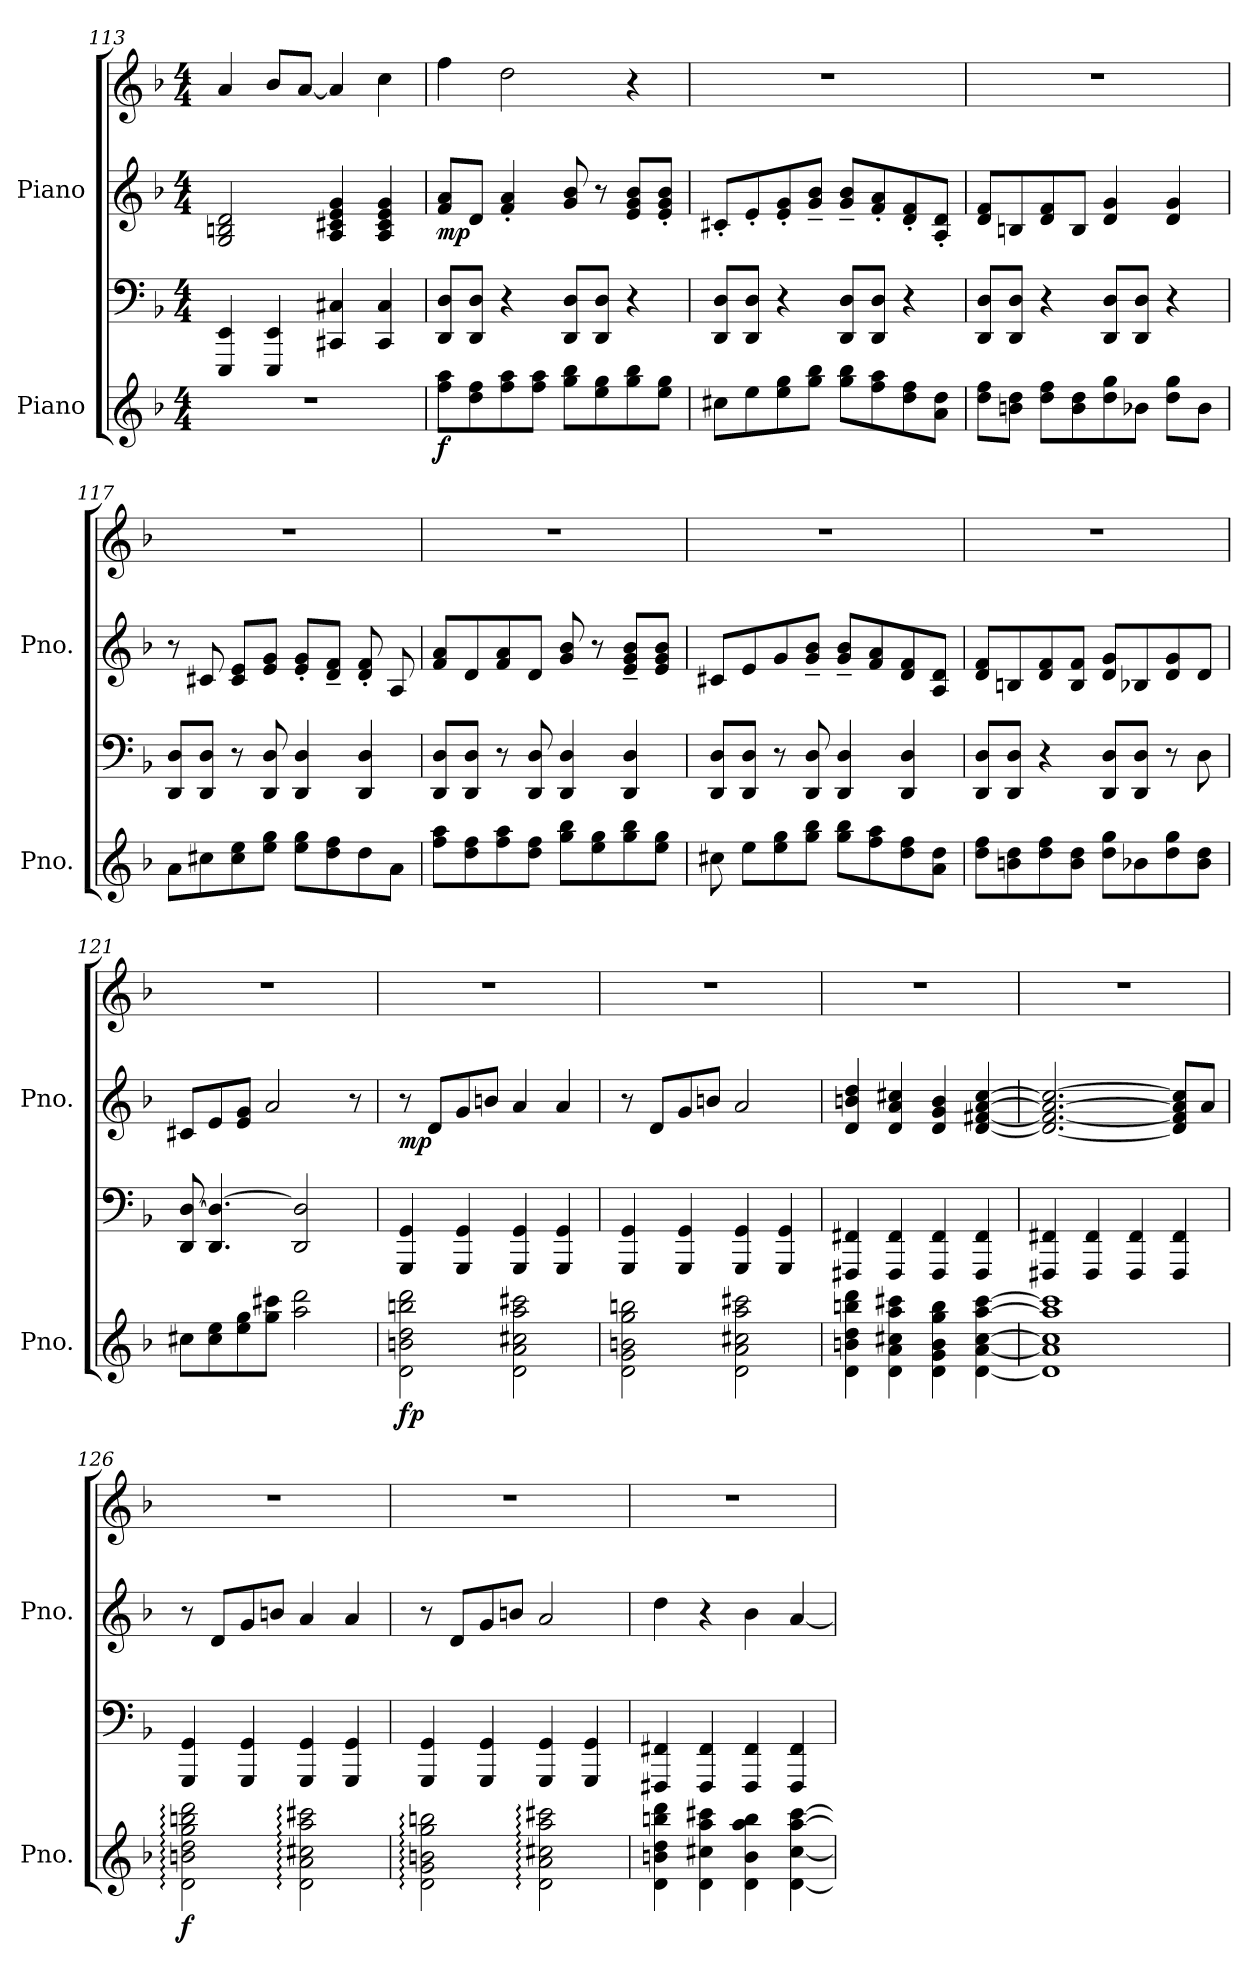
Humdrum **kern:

**kern	**kern	**dynam	**kern	**kern	**dynam
*part2	*part2	*part2	*part1	*part1	*part1
*staff4	*staff3	*staff3/4	*staff2	*staff1	*staff1/2
*I"Piano	*	*	*I"Piano	*	*
*I'Pno.	*	*	*I'Pno.	*	*
!!LO:LB:g=z
*clefG2	*clefF4	*	*clefG2	*clefG2	*
*k[b-]	*k[b-]	*	*k[b-]	*k[b-]	*
*M4/4	*M4/4	*	*M4/4	*M4/4	*
=113	=113	=113	=113	=113	=113
1r	4EEE/ 4EE/	.	2G/ 2Bn/ 2d/	4a/	.
.	4EEE/ 4EE/	.	.	8b-/L	.
.	.	.	.	[8a/J	.
.	4CC#X/ 4C#X/	.	4A/ 4c#X/ 4e/ 4g/	4a/]	.
.	4CC#/ 4C#/	.	4A/ 4c#/ 4e/ 4g/	4cc\	.
=114	=114	=114	=114	=114	=114
*	*	*	*	*MM152	*
!	!	!LO:DY:b=2	!	!	!LO:DY:b=2
8ff\ 8aa\L	8DD/ 8D/L	f	8f/ 8a/L	4ff\	mp
8dd\ 8ff\	8DD/ 8D/J	.	8d/J	.	.
8ff\ 8aa\	4r	.	4f/' 4a/'	2dd\	.
8ff\ 8aa\J	.	.	.	.	.
8gg\ 8bb-\L	8DD/ 8D/L	.	8g/ 8b-/	.	.
8ee\ 8gg\	8DD/ 8D/J	.	8r	.	.
8gg\ 8bb-\	4r	.	8e/ 8g/ 8b-/L	4r	.
8ee\ 8gg\J	.	.	8e/' 8g/' 8b-/'J	.	.
=115	=115	=115	=115	=115	=115
8cc#X\L	8DD/ 8D/L	.	8c#X'/L	1r	.
8ee\	8DD/ 8D/J	.	8e'/	.	.
8ee\ 8gg\	4r	.	8e/' 8g/'	.	.
8gg\ 8bb-\J	.	.	8g/~ 8b-/~J	.	.
8gg\ 8bb-\L	8DD/ 8D/L	.	8g/~ 8b-/~L	.	.
8ff\ 8aa\	8DD/ 8D/J	.	8f/' 8a/'	.	.
8dd\ 8ff\	4r	.	8d/' 8f/'	.	.
8a\ 8dd\J	.	.	8A/' 8d/'J	.	.
=116	=116	=116	=116	=116	=116
8dd\ 8ff\L	8DD/ 8D/L	.	8d/ 8f/L	1r	.
8bn\ 8dd\J	8DD/ 8D/J	.	8Bn/	.	.
8dd\ 8ff\L	4r	.	8d/ 8f/	.	.
8b\ 8dd\	.	.	8B/J	.	.
8dd\ 8gg\	8DD/ 8D/L	.	4d/ 4g/	.	.
8b-X\J	8DD/ 8D/J	.	.	.	.
8dd\ 8gg\L	4r	.	4d/ 4g/	.	.
8b-\J	.	.	.	.	.
!!LO:LB:g=z
=117	=117	=117	=117	=117	=117
8a\L	8DD/ 8D/L	.	8r	1r	.
8cc#X\	8DD/ 8D/J	.	8c#X/	.	.
8cc#\ 8ee\	8r	.	8c#/ 8e/L	.	.
8ee\ 8gg\J	8DD/ 8D/	.	8e/ 8g/J	.	.
8ee\ 8gg\L	4DD/ 4D/	.	8e/' 8g/'L	.	.
8dd\ 8ff\	.	.	8d/~ 8f/~J	.	.
8dd\	4DD/ 4D/	.	8d/' 8f/'	.	.
8a\J	.	.	8A/	.	.
=118	=118	=118	=118	=118	=118
8ff\ 8aa\L	8DD/ 8D/L	.	8f/ 8a/L	1r	.
8dd\ 8ff\	8DD/ 8D/J	.	8d/	.	.
8ff\ 8aa\	8r	.	8f/ 8a/	.	.
8dd\ 8ff\J	8DD/ 8D/	.	8d/J	.	.
8gg\ 8bb-\L	4DD/ 4D/	.	8g/ 8b-/	.	.
8ee\ 8gg\	.	.	8r	.	.
8gg\ 8bb-\	4DD/ 4D/	.	8e/~ 8g/~ 8b-/~L	.	.
8ee\ 8gg\J	.	.	8e/ 8g/ 8b-/J	.	.
=119	=119	=119	=119	=119	=119
8cc#X\	8DD/ 8D/L	.	8c#X/L	1r	.
8ee\L	8DD/ 8D/J	.	8e/	.	.
8ee\ 8gg\	8r	.	8g/	.	.
8gg\ 8bb-\J	8DD/ 8D/	.	8g/~ 8b-/~J	.	.
8gg\ 8bb-\L	4DD/ 4D/	.	8g/~ 8b-/~L	.	.
8ff\ 8aa\	.	.	8f/ 8a/	.	.
8dd\ 8ff\	4DD/ 4D/	.	8d/ 8f/	.	.
8a\ 8dd\J	.	.	8A/ 8d/J	.	.
=120	=120	=120	=120	=120	=120
8dd\ 8ff\L	8DD/ 8D/L	.	8d/ 8f/L	1r	.
8bn\ 8dd\	8DD/ 8D/J	.	8Bn/	.	.
8dd\ 8ff\	4r	.	8d/ 8f/	.	.
8b\ 8dd\J	.	.	8B/ 8f/J	.	.
8dd\ 8gg\L	8DD/ 8D/L	.	8d/ 8g/L	.	.
8b-X\	8DD/ 8D/J	.	8B-X/	.	.
8dd\ 8gg\	8r	.	8d/ 8g/	.	.
8b-\ 8dd\J	8D\	.	8d/J	.	.
!!LO:PB:g=z
=121	=121	=121	=121	=121	=121
8cc#X\L	8DD/ [8D/	.	8c#X/L	1r	.
8cc#\ 8ee\	4.DD/ 4.D/_	.	8e/	.	.
8ee\ 8gg\	.	.	8e/ 8g/J	.	.
8gg\ 8ccc#X\J	.	.	2a/	.	.
2aa\ 2ddd\	2DD/ 2D/]	.	.	.	.
.	.	.	8r	.	.
=122	=122	=122	=122	=122	=122
*	*	*	*	*MM149	*
!	!	!LO:DY:b=2	!	!	!
!	!	!LO:DY:n=1:b	!	!	!LO:DY:b=2
2d\ 2bn\ 2dd\ 2bbn\ 2ddd\	4GGG/ 4GG/	f p	8r	1r	mp
.	.	.	8d/L	.	.
.	4GGG/ 4GG/	.	8g/	.	.
.	.	.	8bn/J	.	.
2d\ 2a\ 2cc#X\ 2aa\ 2ccc#X\	4GGG/ 4GG/	.	4a/	.	.
.	4GGG/ 4GG/	.	4a/	.	.
=123	=123	=123	=123	=123	=123
2d\ 2g\ 2bn\ 2gg\ 2bbn\	4GGG/ 4GG/	.	8r	1r	.
.	.	.	8d/L	.	.
.	4GGG/ 4GG/	.	8g/	.	.
.	.	.	8bn/J	.	.
2d\ 2a\ 2cc#X\ 2aa\ 2ccc#X\	4GGG/ 4GG/	.	2a/	.	.
.	4GGG/ 4GG/	.	.	.	.
=124	=124	=124	=124	=124	=124
4d\ 4bn\ 4dd\ 4bbn\ 4ddd\	4FFF#X/ 4FF#X/	.	4d/ 4bn/ 4dd/	1r	.
4d\ 4a\ 4cc#X\ 4aa\ 4ccc#X\	4FFF#/ 4FF#/	.	4d/ 4a/ 4cc#X/	.	.
4d\ 4g\ 4b\ 4gg\ 4bb\	4FFF#/ 4FF#/	.	4d/ 4g/ 4b/	.	.
[4d\ [4a\ [4cc#\ [4aa\ [4ccc#\	4FFF#/ 4FF#/	.	[4d/ [4f#X/ [4a/ [4cc#/	.	.
=125	=125	=125	=125	=125	=125
1d] 1a] 1cc#] 1aa] 1ccc#]	4FFF#X/ 4FF#X/	.	2.d/_ 2.f#/_ 2.a/_ 2.cc#/_	1r	.
.	4FFF#/ 4FF#/	.	.	.	.
.	4FFF#/ 4FF#/	.	.	.	.
.	4FFF#/ 4FF#/	.	8d/] 8f#/] 8a/] 8cc#/]L	.	.
.	.	.	8a/J	.	.
=126	=126	=126	=126	=126	=126
!	!	!LO:DY:b=2	!	!	!
2d\: 2bn\: 2dd\: 2gg\: 2bbn\: 2ddd\:	4GGG/ 4GG/	f	8r	1r	.
.	.	.	8d/L	.	.
.	4GGG/ 4GG/	.	8g/	.	.
.	.	.	8bn/J	.	.
2d\: 2a\: 2cc#X\: 2aa\: 2ccc#X\:	4GGG/ 4GG/	.	4a/	.	.
.	4GGG/ 4GG/	.	4a/	.	.
!!LO:LB:g=z
=127	=127	=127	=127	=127	=127
2d\: 2g\: 2bn\: 2gg\: 2bbn\:	4GGG/ 4GG/	.	8r	1r	.
.	.	.	8d/L	.	.
.	4GGG/ 4GG/	.	8g/	.	.
.	.	.	8bn/J	.	.
2d\: 2a\: 2cc#X\: 2aa\: 2ccc#X\:	4GGG/ 4GG/	.	2a/	.	.
.	4GGG/ 4GG/	.	.	.	.
=128	=128	=128	=128	=128	=128
4d\ 4bn\ 4dd\ 4bbn\ 4ddd\	4FFF#X/ 4FF#X/	.	4dd\	1r	.
4d\ 4cc#X\ 4aa\ 4ccc#X\	4FFF#/ 4FF#/	.	4r	.	.
4d\ 4b\ 4aa\ 4bb\	4FFF#/ 4FF#/	.	4b-\	.	.
[4d\ [4cc#\ [4aa\ [4ccc#\	4FFF#/ 4FF#/	.	[4a/	.	.
=	=	=	=	=	=
*-	*-	*-	*-	*-	*-
